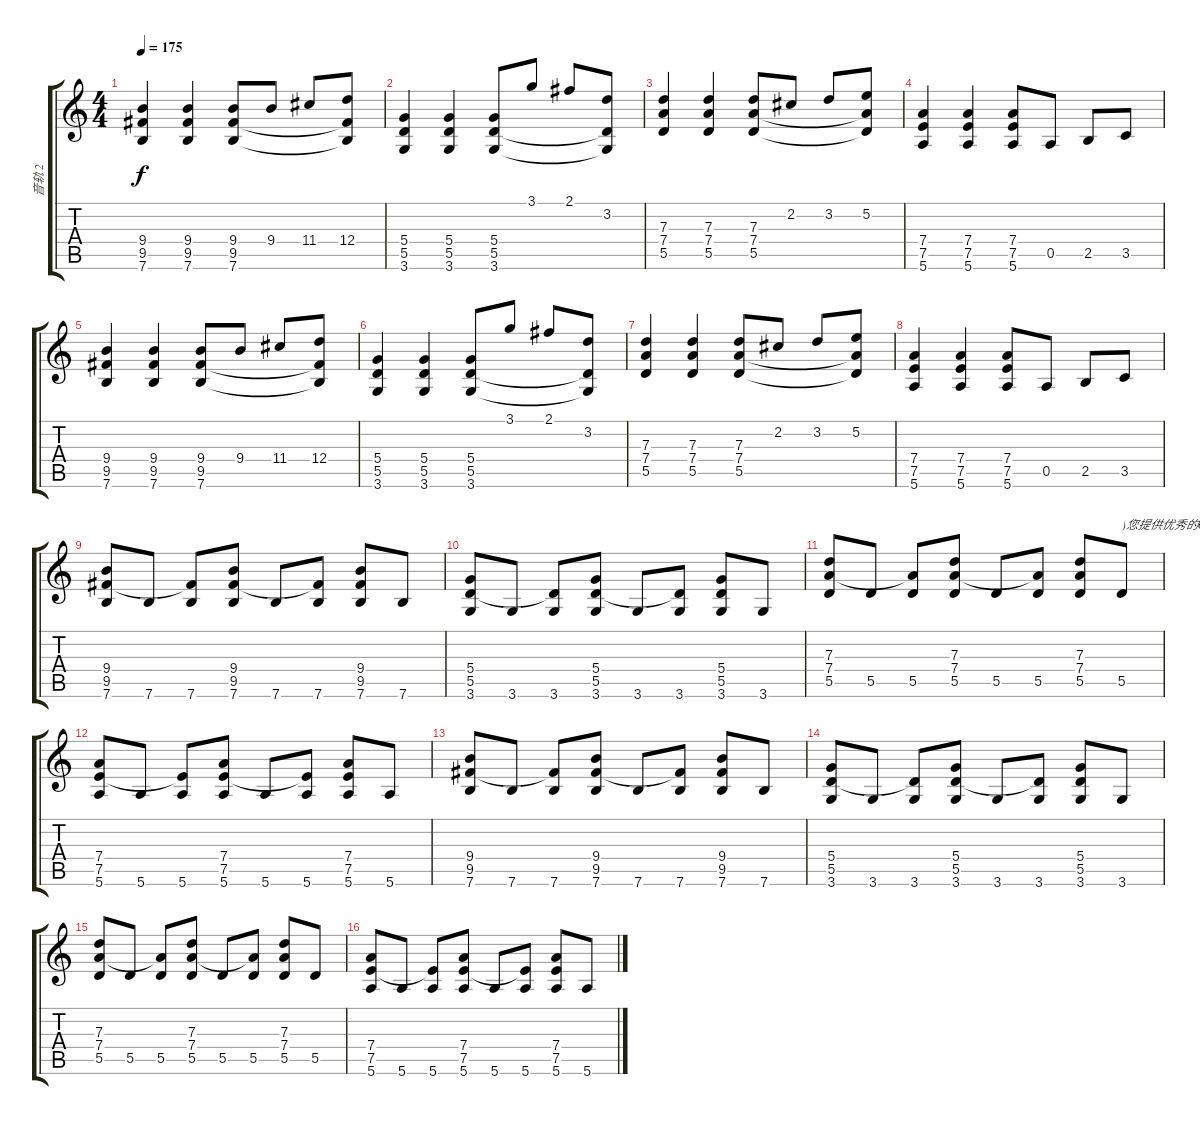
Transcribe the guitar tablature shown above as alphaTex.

\track ("音轨 2" "音轨 2") {instrument overdrivenguitar}
\staff {score tabs}
\tuning (E4 B3 G3 D3 A2 E2) {hide}
\ts (4 4)
\tempo 175
\clef g2
\ks c
(9.4 9.5 7.6).4{dy f instrument overdrivenguitar} (9.4 9.5 7.6).4 (9.4 9.5 7.6).8 9.4.8 11.4.8 (12.4 9.5{t} 7.6{t}).8 |
(5.4 5.5 3.6).4 (5.4 5.5 3.6).4 (5.4 5.5 3.6).8 3.1.8 2.1.8 (3.2 5.5{t} 3.6{t}).8 |
(7.3 7.4 5.5).4 (7.3 7.4 5.5).4 (7.3 7.4 5.5).8 2.2.8 3.2.8 (5.2 7.4{t} 5.5{t}).8 |
(7.4 7.5 5.6).4 (7.4 7.5 5.6).4 (7.4 7.5 5.6).8 0.5.8 2.5.8 3.5.8 |
(9.4 9.5 7.6).4 (9.4 9.5 7.6).4 (9.4 9.5 7.6).8 9.4.8 11.4.8 (12.4 9.5{t} 7.6{t}).8 |
(5.4 5.5 3.6).4 (5.4 5.5 3.6).4 (5.4 5.5 3.6).8 3.1.8 2.1.8 (3.2 5.5{t} 3.6{t}).8 |
(7.3 7.4 5.5).4 (7.3 7.4 5.5).4 (7.3 7.4 5.5).8 2.2.8 3.2.8 (5.2 7.4{t} 5.5{t}).8 |
(7.4 7.5 5.6).4 (7.4 7.5 5.6).4 (7.4 7.5 5.6).8 0.5.8 2.5.8 3.5.8 |
(9.4 9.5 7.6).8 7.6.8 (9.5{t} 7.6).8 (9.4 9.5 7.6).8 7.6.8 (9.5{t} 7.6).8 (9.4 9.5 7.6).8 7.6.8 |
(5.4 5.5 3.6).8 3.6.8 (5.5{t} 3.6).8 (5.4 5.5 3.6).8 3.6.8 (5.5{t} 3.6).8 (5.4 5.5 3.6).8 3.6.8 |
(7.3 7.4 5.5).8 5.5.8 (7.4{t} 5.5).8 (7.3 7.4 5.5).8 5.5.8 (7.4{t} 5.5).8 (7.3 7.4 5.5).8 5.5.8{txt ")您提供优秀的GTP"} |
(7.4 7.5 5.6).8 5.6.8 (7.5{t} 5.6).8 (7.4 7.5 5.6).8 5.6.8 (7.5{t} 5.6).8 (7.4 7.5 5.6).8 5.6.8 |
(9.4 9.5 7.6).8 7.6.8 (9.5{t} 7.6).8 (9.4 9.5 7.6).8 7.6.8 (9.5{t} 7.6).8 (9.4 9.5 7.6).8 7.6.8 |
(5.4 5.5 3.6).8 3.6.8 (5.5{t} 3.6).8 (5.4 5.5 3.6).8 3.6.8 (5.5{t} 3.6).8 (5.4 5.5 3.6).8 3.6.8 |
(7.3 7.4 5.5).8 5.5.8 (7.4{t} 5.5).8 (7.3 7.4 5.5).8 5.5.8 (7.4{t} 5.5).8 (7.3 7.4 5.5).8 5.5.8 |
(7.4 7.5 5.6).8 5.6.8 (7.5{t} 5.6).8 (7.4 7.5 5.6).8 5.6.8 (7.5{t} 5.6).8 (7.4 7.5 5.6).8 5.6.8
